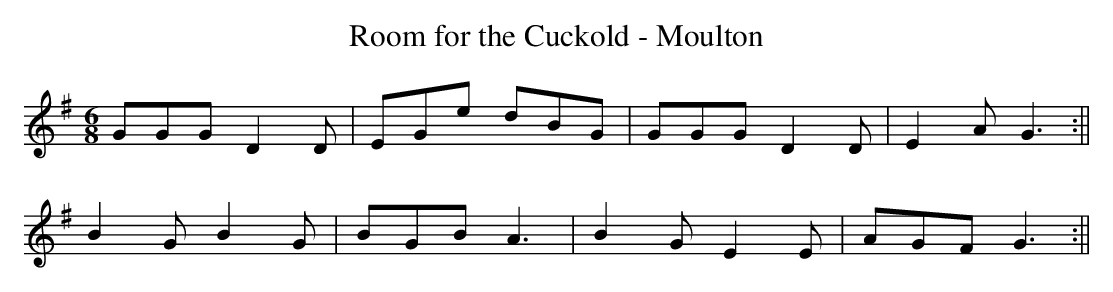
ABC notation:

X:1
T:Room for the Cuckold - Moulton
M:6/8
L:1/8
K:G
GGG D2 D|EGe dBG|GGG D2 D|E2 A G3:||
B2 G B2 G|BGB A3|B2 G E2 E|AGF G3:||
